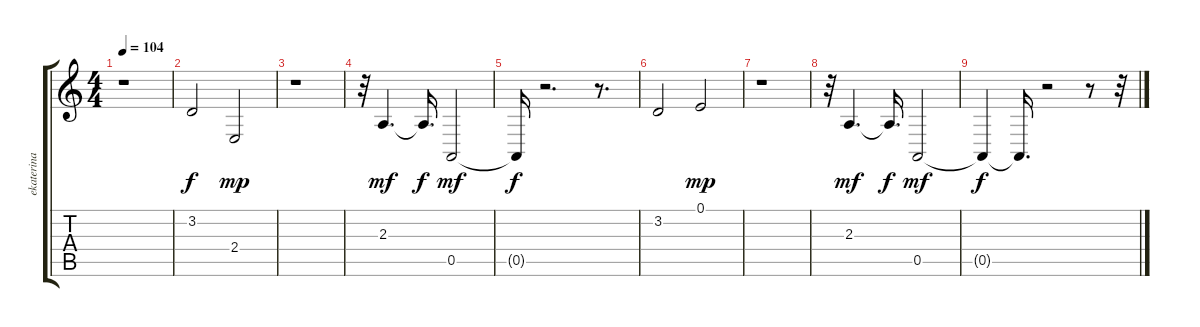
\track ("ekaterina kotelnikova" "ekaterina ") {instrument trombone}
\staff {score tabs}
\tuning (E4 B3 G3 D3 A2 E2) {hide}
\ts (4 4)
\tempo 104
\clef g2
\ks c
r.1{dy f} |
3.2.2 2.4.2{dy mp} |
r.1 |
r.32 2.3.4{d dy mf} 2.3{t}.16{d dy f} 0.5.2{dy mf} |
0.5{t}.16{dy f} r.2{d} r.8{d} |
3.2.2 0.1.2{dy mp} |
r.1 |
r.32 2.3.4{d dy mf} 2.3{t}.16{d dy f} 0.5.2{dy mf} |
0.5{t}.4{dy f} 0.5{t}.16{d} r.2 r.8 r.32
